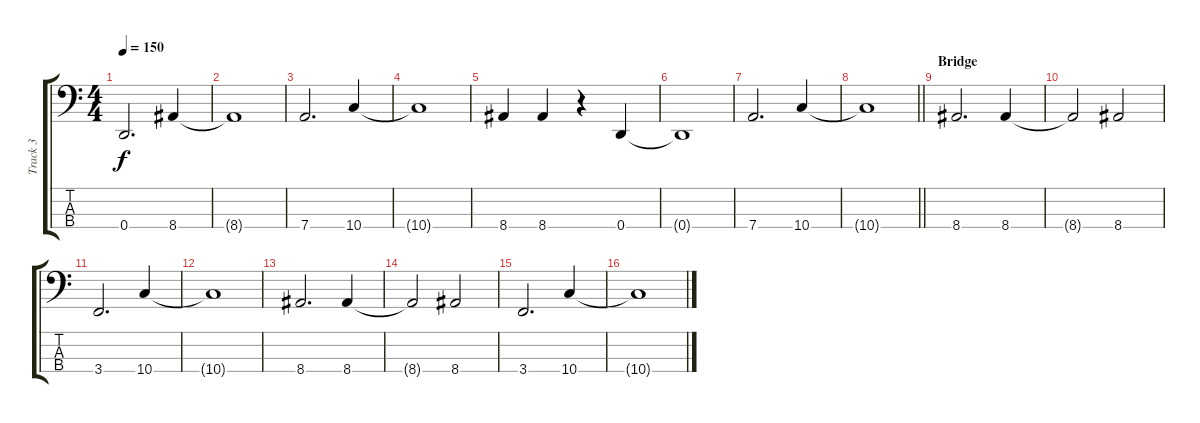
\track ("Track 3" "Track 3") {instrument electricbassfinger}
\staff {score tabs}
\tuning (G2 D2 A1 D1) {hide}
\ts (4 4)
\tempo 150
\clef f4
\ks c
0.4.2{d dy f} 8.4.4 |
8.4{t}.1 |
7.4.2{d} 10.4.4 |
10.4{t}.1 |
8.4.4 8.4.4 r.4 0.4.4 |
0.4{t}.1 |
7.4.2{d} 10.4.4 |
\barLineRight lightlight
10.4{t}.1 |
\section ("" "Bridge")
8.4.2{d} 8.4.4 |
8.4{t}.2 8.4.2 |
3.4.2{d} 10.4.4 |
10.4{t}.1 |
8.4.2{d} 8.4.4 |
8.4{t}.2 8.4.2 |
3.4.2{d} 10.4.4 |
10.4{t}.1
